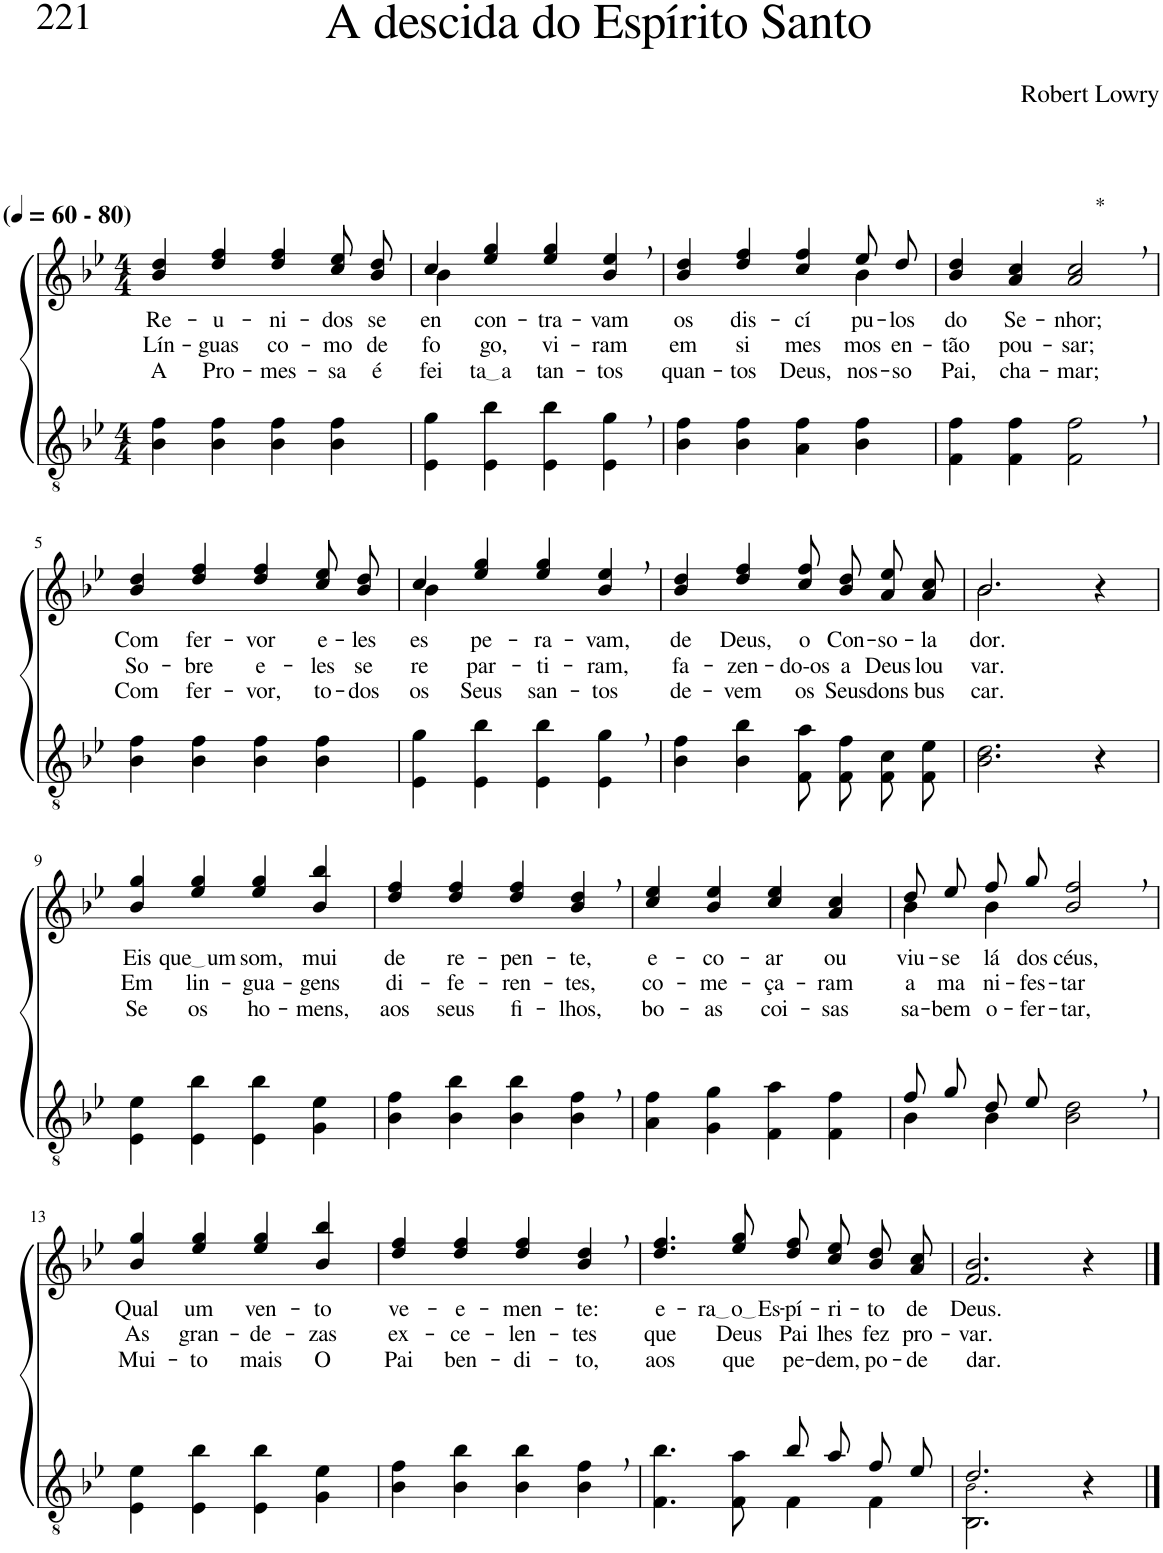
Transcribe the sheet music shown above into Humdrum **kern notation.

**kern	**kern	**text	**text	**text
*part2	*part1	*part1	*part1	*part1
*staff2	*staff1	*staff1	*staff1	*staff1
*I"Parte III e IV	*I"Parte I e II	*	*	*
*clefGv2	*clefG2	*	*	*
*Trd4c7	*Trd4c7	*	*	*
*k[b-e-]	*k[b-e-]	*	*	*
*M4/4	*M4/4	*	*	*
*MM60	*MM60	*	*	*
=1	=1	=1	=1	=1
!	!LO:TX:a:B:t=(	!	!	!
!	!LO:TX:a:B:t=- 80)	!	!	!
!	!	!LO:LY:b	!LO:LY:b	!LO:LY:b
4B-\ 4f\	4b-/ 4dd/	Re-	Lín-	A
!	!	!LO:LY:b	!LO:LY:b	!LO:LY:b
4B-\ 4f\	4dd/ 4ff/	-u-	-guas	Pro-
!	!	!LO:LY:b	!LO:LY:b	!LO:LY:b
4B-\ 4f\	4dd/ 4ff/	-ni-	co-	-mes-
!	!	!LO:LY:b	!LO:LY:b	!LO:LY:b
4B-\ 4f\	8cc\ 8ee-\L	-dos	-mo	-sa
!	!	!LO:LY:b	!LO:LY:b	!LO:LY:b
.	8b-\ 8dd\J	se	de	é
=2	=2	=2	=2	=2
*	*^	*	*	*
!	!	!	!LO:LY:b	!LO:LY:b	!LO:LY:b
4E-\ 4g\	4cc/	4b-\	en-	fo-	fei-
!	!	!	!LO:LY:b	!LO:LY:b	!LO:LY:b
4E-\ 4b-\	4ee-/ 4gg/	2.ryy	con-	-go,	ta a
!	!	!	!LO:LY:b	!LO:LY:b	!LO:LY:b
4E-\ 4b-\	4ee-/ 4gg/	.	-tra-	vi-	tan-
!	!	!	!LO:LY:b	!LO:LY:b	!LO:LY:b
4E-\, 4g\,	4b-/, 4ee-/,	.	-vam	-ram	-tos
=3	=3	=3	=3	=3	=3
!	!	!	!LO:LY:b	!LO:LY:b	!LO:LY:b
4B-\ 4f\	4b-/ 4dd/	2.ryy	os	em	quan-
!	!	!	!LO:LY:b	!LO:LY:b	!LO:LY:b
4B-\ 4f\	4dd/ 4ff/	.	dis-	si	-tos
!	!	!	!LO:LY:b	!LO:LY:b	!LO:LY:b
4A\ 4f\	4cc/ 4ff/	.	-cí-	mes-	Deus,
!	!	!	!LO:LY:b	!LO:LY:b	!LO:LY:b
4B-\ 4f\	8ee-/L	4b-\	-pu-	-mos	nos-
!	!	!	!LO:LY:b	!LO:LY:b	!LO:LY:b
.	8dd/J	.	-los	en-	-so
*	*v	*v	*	*	*
=4	=4	=4	=4	=4
!	!	!LO:LY:b	!LO:LY:b	!LO:LY:b
4F\ 4f\	4b-/ 4dd/	do	-tão	Pai,
!	!	!LO:LY:b	!LO:LY:b	!LO:LY:b
4F\ 4f\	4a/ 4cc/	Se-	pou-	cha-
!	!LO:TX:a:t=*	!	!	!
!	!	!LO:LY:b	!LO:LY:b	!LO:LY:b
2F\, 2f\,	2a/, 2cc/,	-nhor;	-sar;	-mar;
!!LO:LB:g=z
=5	=5	=5	=5	=5
!	!	!LO:LY:b	!LO:LY:b	!LO:LY:b
4B-\ 4f\	4b-/ 4dd/	Com	So-	Com
!	!	!LO:LY:b	!LO:LY:b	!LO:LY:b
4B-\ 4f\	4dd/ 4ff/	fer-	-bre	fer-
!	!	!LO:LY:b	!LO:LY:b	!LO:LY:b
4B-\ 4f\	4dd/ 4ff/	-vor	e-	-vor,
!	!	!LO:LY:b	!LO:LY:b	!LO:LY:b
4B-\ 4f\	8cc\ 8ee-\L	e-	-les	to-
!	!	!LO:LY:b	!LO:LY:b	!LO:LY:b
.	8b-\ 8dd\J	-les	se	-dos
=6	=6	=6	=6	=6
*	*^	*	*	*
!	!	!	!LO:LY:b	!LO:LY:b	!LO:LY:b
4E-\ 4g\	4cc/	4b-\	es-	re-	os
!	!	!	!LO:LY:b	!LO:LY:b	!LO:LY:b
4E-\ 4b-\	4ee-/ 4gg/	2.ryy	-pe-	-par-	Seus
!	!	!	!LO:LY:b	!LO:LY:b	!LO:LY:b
4E-\ 4b-\	4ee-/ 4gg/	.	-ra-	-ti-	san-
!	!	!	!LO:LY:b	!LO:LY:b	!LO:LY:b
4E-\, 4g\,	4b-/, 4ee-/,	.	-vam,	-ram,	-tos
*	*v	*v	*	*	*
=7	=7	=7	=7	=7
!	!	!LO:LY:b	!LO:LY:b	!LO:LY:b
4B-\ 4f\	4b-/ 4dd/	de	fa-	de-
!	!	!LO:LY:b	!LO:LY:b	!LO:LY:b
4B-\ 4b-\	4dd/ 4ff/	Deus,	-zen-	-vem
!	!	!LO:LY:b	!LO:LY:b	!LO:LY:b
8F\ 8a\L	8cc\ 8ff\L	o	-do-os	os
!	!	!LO:LY:b	!LO:LY:b	!LO:LY:b
8F\ 8f\J	8b-\ 8dd\J	Con-	a	Seus
!	!	!LO:LY:b	!LO:LY:b	!LO:LY:b
8F\ 8c\L	8a\ 8ee-\L	-so-	Deus	dons
!	!	!LO:LY:b	!LO:LY:b	!LO:LY:b
8F\ 8e-\J	8a\ 8cc\J	-la-	lou-	bus-
=8	=8	=8	=8	=8
*	*^	*	*	*
!	!	!	!LO:LY:b	!LO:LY:b	!LO:LY:b
2.B-\ 2.d\	2.b-/	2.b-\	-dor.	-var.	-car.
4r	4r	4ryy	.	.	.
!!LO:LB:g=z
=9	=9	=9	=9	=9	=9
!	!	!	!LO:LY:b	!LO:LY:b	!LO:LY:b
*	*v	*v	*	*	*
4E-\ 4e-\	4b-/ 4gg/	Eis	Em	Se
!	!	!LO:LY:b	!LO:LY:b	!LO:LY:b
4E-\ 4b-\	4ee-/ 4gg/	que um	lin-	os
!	!	!LO:LY:b	!LO:LY:b	!LO:LY:b
4E-\ 4b-\	4ee-/ 4gg/	som,	-gua-	ho-
!	!	!LO:LY:b	!LO:LY:b	!LO:LY:b
4G\ 4e-\	4b-/ 4bb-/	mui	-gens	-mens,
=10	=10	=10	=10	=10
!	!	!LO:LY:b	!LO:LY:b	!LO:LY:b
4B-\ 4f\	4dd/ 4ff/	de	di-	aos
!	!	!LO:LY:b	!LO:LY:b	!LO:LY:b
4B-\ 4b-\	4dd/ 4ff/	re-	-fe-	seus
!	!	!LO:LY:b	!LO:LY:b	!LO:LY:b
4B-\ 4b-\	4dd/ 4ff/	-pen-	-ren-	fi-
!	!	!LO:LY:b	!LO:LY:b	!LO:LY:b
4B-\, 4f\,	4b-/, 4dd/,	-te,	-tes,	-lhos,
=11	=11	=11	=11	=11
!	!	!LO:LY:b	!LO:LY:b	!LO:LY:b
4A\ 4f\	4cc/ 4ee-/	e-	co-	bo-
!	!	!LO:LY:b	!LO:LY:b	!LO:LY:b
4G\ 4g\	4b-/ 4ee-/	-co-	-me-	-as
!	!	!LO:LY:b	!LO:LY:b	!LO:LY:b
4F\ 4a\	4cc/ 4ee-/	-ar	-ça-	coi-
!	!	!LO:LY:b	!LO:LY:b	!LO:LY:b
4F\ 4f\	4a/ 4cc/	ou-	-ram	-sas
=12	=12	=12	=12	=12
*^	*^	*	*	*
!	!	!	!	!LO:LY:b	!LO:LY:b	!LO:LY:b
8f/L	4B-\	8dd/L	4b-\	-viu-	a	sa-
!	!	!	!	!LO:LY:b	!LO:LY:b	!LO:LY:b
8g/J	.	8ee-/J	.	-se	ma-	-bem
!	!	!	!	!LO:LY:b	!LO:LY:b	!LO:LY:b
8d/L	4B-\	8ff/L	4b-\	lá	-ni-	o-
!	!	!	!	!LO:LY:b	!LO:LY:b	!LO:LY:b
8e-/J	.	8gg/J	.	dos	-fes-	-fer-
!	!	!	!	!LO:LY:b	!LO:LY:b	!LO:LY:b
2ryy	2B-\ 2d\	2b-/, 2ff/,	2ryy	céus,	-tar	-tar,
!!LO:LB:g=z
=13	=13	=13	=13	=13	=13	=13
!	!	!	!	!LO:LY:b	!LO:LY:b	!LO:LY:b
*v	*v	*	*	*	*	*
*	*v	*v	*	*	*
4E-\ 4e-\	4b-/ 4gg/	Qual	As	Mui-
!	!	!LO:LY:b	!LO:LY:b	!LO:LY:b
4E-\ 4b-\	4ee-/ 4gg/	um	gran-	-to
!	!	!LO:LY:b	!LO:LY:b	!LO:LY:b
4E-\ 4b-\	4ee-/ 4gg/	ven-	-de-	mais
!	!	!LO:LY:b	!LO:LY:b	!LO:LY:b
4G\ 4e-\	4b-/ 4bb-/	-to	-zas	O
=14	=14	=14	=14	=14
!	!	!LO:LY:b	!LO:LY:b	!LO:LY:b
4B-\ 4f\	4dd/ 4ff/	ve-	ex-	Pai
!	!	!LO:LY:b	!LO:LY:b	!LO:LY:b
4B-\ 4b-\	4dd/ 4ff/	-e-	-ce-	ben-
!	!	!LO:LY:b	!LO:LY:b	!LO:LY:b
4B-\ 4b-\	4dd/ 4ff/	-men-	-len-	-di-
!	!	!LO:LY:b	!LO:LY:b	!LO:LY:b
4B-\, 4f\,	4b-/, 4dd/,	-te:	-tes	-to,
=15	=15	=15	=15	=15
*^	*	*	*	*
!	!	!	!LO:LY:b	!LO:LY:b	!LO:LY:b
2ryy	4.F\ 4.b-\	4.dd/ 4.ff/	e-	que	aos
!	!	!	!LO:LY:b	!LO:LY:b	!LO:LY:b
.	8F\ 8a\	8ee-/ 8gg/	ra o Es	Deus	que
!	!	!	!LO:LY:b	!LO:LY:b	!LO:LY:b
8b-/L	4F\	8dd\ 8ff\L	-pí-	Pai	pe-
!	!	!	!LO:LY:b	!LO:LY:b	!LO:LY:b
8a/J	.	8cc\ 8ee-\J	-ri-	lhes	-dem,
!	!	!	!LO:LY:b	!LO:LY:b	!LO:LY:b
8f/L	4F\	8b-\ 8dd\L	-to	fez	po-
!	!	!	!LO:LY:b	!LO:LY:b	!LO:LY:b
8e-/J	.	8a\ 8cc\J	de	pro-	-de
=16	=16	=16	=16	=16	=16
!	!	!	!LO:LY:b	!LO:LY:b	!LO:LY:b
2.d/	2.BB-\ 2.B-!\	2.f/ 2.b-/	Deus.	-var.	dar.-
4r	4ryy	4r	.	.	.
*v	*v	*	*	*	*
==	==	==	==	==
*-	*-	*-	*-	*-
